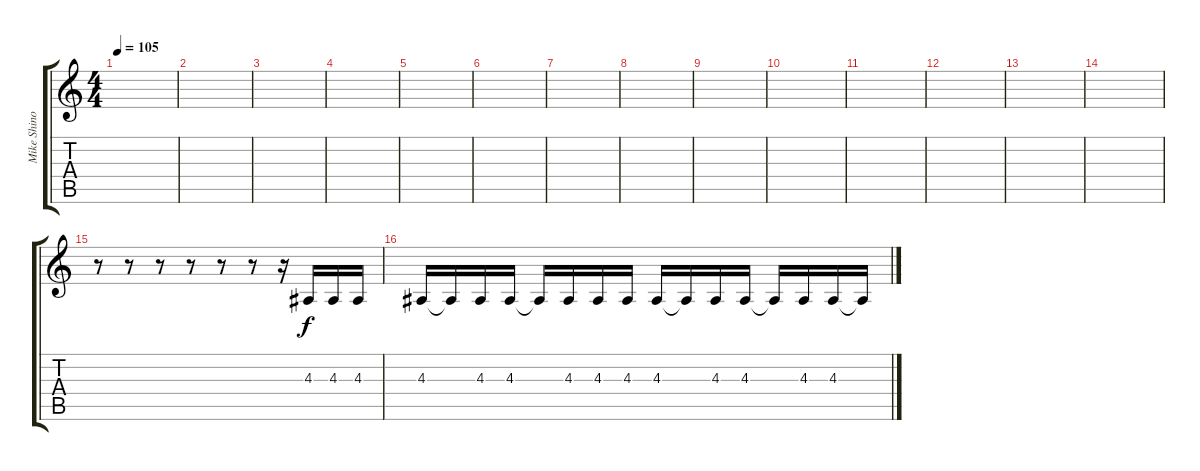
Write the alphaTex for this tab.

\track ("Mike Shinoda (Vocals)" "Mike Shino") {instrument electricgrandpiano}
\staff {score tabs}
\tuning (Eb4 Bb3 Gb3 Db3 Ab2 Eb2) {hide}
\ts (4 4)
\tempo 105
\clef g2
\ks c
|
|
|
|
|
|
|
|
|
|
|
|
|
|
r.8 r.8 r.8 r.8 r.8 r.8 r.16 4.3.16 4.3.16 4.3.16 |
4.3.16 4.3{t}.16 4.3.16 4.3.16 4.3{t}.16 4.3.16 4.3.16 4.3.16 4.3.16 4.3{t}.16 4.3.16 4.3.16 4.3{t}.16 4.3.16 4.3.16 4.3{t}.16
